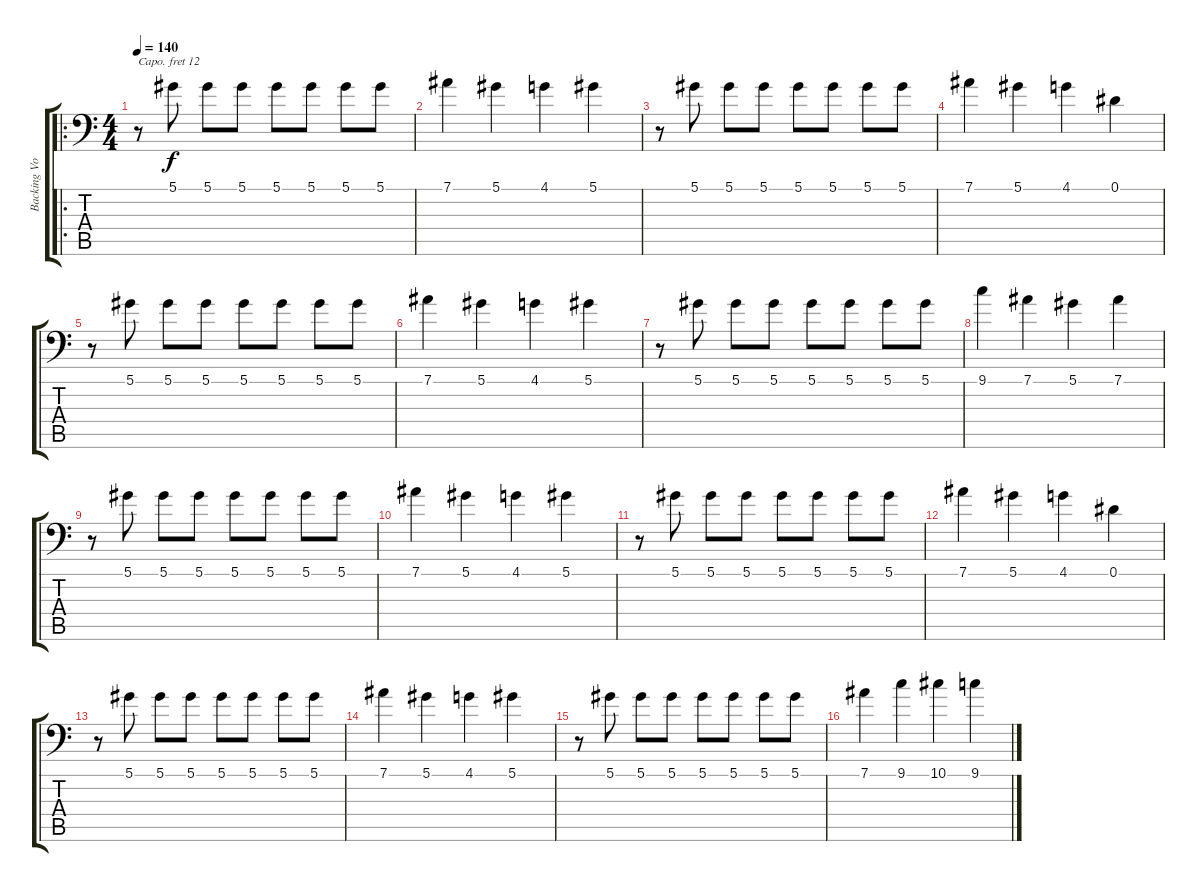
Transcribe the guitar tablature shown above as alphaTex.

\track ("Backing Vocals" "Backing Vo") {instrument viola}
\staff {score tabs}
\capo 12
\tuning (Eb3 Bb2 Gb2 Db2 Ab1 Eb1) {hide}
\ro
\ts (4 4)
\tempo 140
\clef f4
\ks c
r.8{dy f} 5.1.8 5.1.8 5.1.8 5.1.8 5.1.8 5.1.8 5.1.8 |
7.1.4 5.1.4 4.1.4 5.1.4 |
r.8 5.1.8 5.1.8 5.1.8 5.1.8 5.1.8 5.1.8 5.1.8 |
7.1.4 5.1.4 4.1.4 0.1.4 |
r.8 5.1.8 5.1.8 5.1.8 5.1.8 5.1.8 5.1.8 5.1.8 |
7.1.4 5.1.4 4.1.4 5.1.4 |
r.8 5.1.8 5.1.8 5.1.8 5.1.8 5.1.8 5.1.8 5.1.8 |
9.1.4 7.1.4 5.1.4 7.1.4 |
r.8 5.1.8 5.1.8 5.1.8 5.1.8 5.1.8 5.1.8 5.1.8 |
7.1.4 5.1.4 4.1.4 5.1.4 |
r.8 5.1.8 5.1.8 5.1.8 5.1.8 5.1.8 5.1.8 5.1.8 |
7.1.4 5.1.4 4.1.4 0.1.4 |
r.8 5.1.8 5.1.8 5.1.8 5.1.8 5.1.8 5.1.8 5.1.8 |
7.1.4 5.1.4 4.1.4 5.1.4 |
r.8 5.1.8 5.1.8 5.1.8 5.1.8 5.1.8 5.1.8 5.1.8 |
7.1.4 9.1.4 10.1.4 9.1.4
